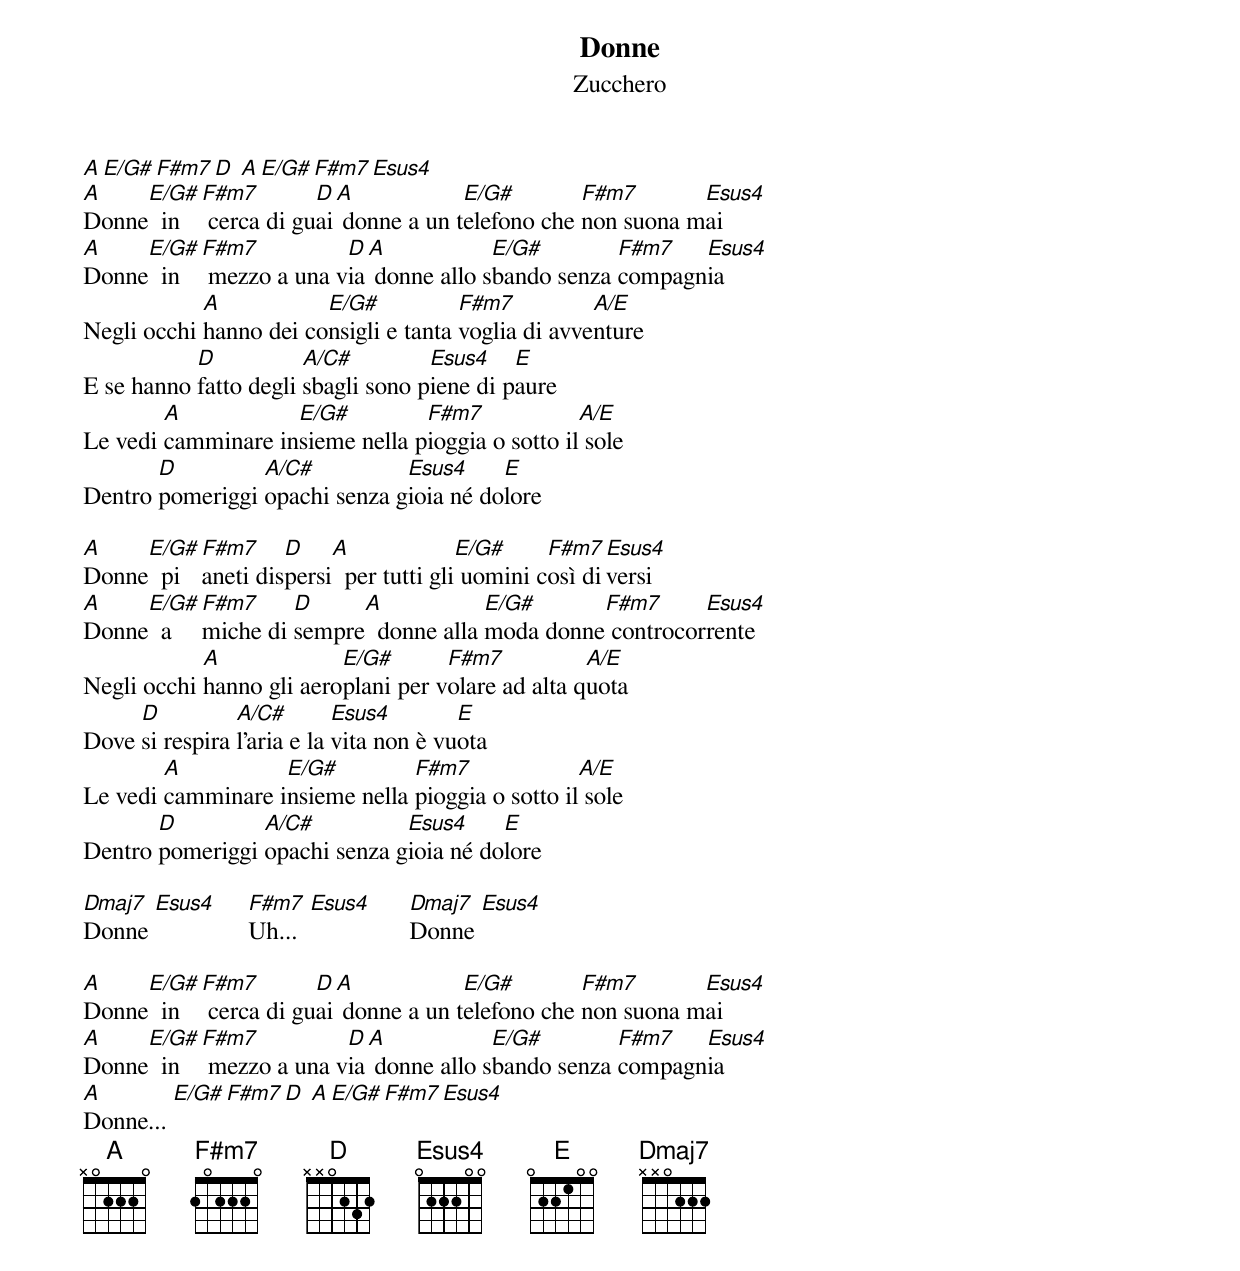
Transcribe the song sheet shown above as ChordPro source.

{title: Donne}
{subtitle: Zucchero}

[A][E/G#][F#m7][D] [A][E/G#][F#m7][Esus4]
[A]Donne[E/G#]  in[F#m7] cerca di gu[D]ai[A] donne a un t[E/G#]elefono che [F#m7]non suona m[Esus4]ai
[A]Donne[E/G#]  in[F#m7] mezzo a una v[D]ia[A] donne allo s[E/G#]bando senza [F#m7]compagn[Esus4]ia
Negli occhi [A]hanno dei co[E/G#]nsigli e tanta [F#m7]voglia di avve[A/E]nture
E se hanno [D]fatto degli [A/C#]sbagli sono p[Esus4]iene di p[E]aure
Le vedi [A]camminare in[E/G#]sieme nella p[F#m7]ioggia o sotto il[A/E] sole
Dentro [D]pomeriggi [A/C#]opachi senza g[Esus4]ioia né do[E]lore

[A]Donne[E/G#]  pi[F#m7]aneti dis[D]persi[A]  per tutti gli[E/G#] uomini c[F#m7]osì di[Esus4]versi
[A]Donne[E/G#]  a[F#m7]miche di [D]sempre[A]  donne alla [E/G#]moda donne[F#m7] controcor[Esus4]rente
Negli occhi [A]hanno gli aero[E/G#]plani per v[F#m7]olare ad alta q[A/E]uota
Dove [D]si respira [A/C#]l'aria e la [Esus4]vita non è vu[E]ota
Le vedi [A]camminare i[E/G#]nsieme nella [F#m7]pioggia o sotto il[A/E] sole
Dentro [D]pomeriggi [A/C#]opachi senza g[Esus4]ioia né do[E]lore

[Dmaj7]Donne [Esus4]     [F#m7]Uh...  [Esus4]      [Dmaj7]Donne [Esus4]

[A]Donne[E/G#]  in[F#m7] cerca di gu[D]ai[A] donne a un t[E/G#]elefono che [F#m7]non suona m[Esus4]ai
[A]Donne[E/G#]  in[F#m7] mezzo a una v[D]ia[A] donne allo s[E/G#]bando senza [F#m7]compagn[Esus4]ia
[A]Donne... [E/G#][F#m7][D] [A][E/G#][F#m7][Esus4]
